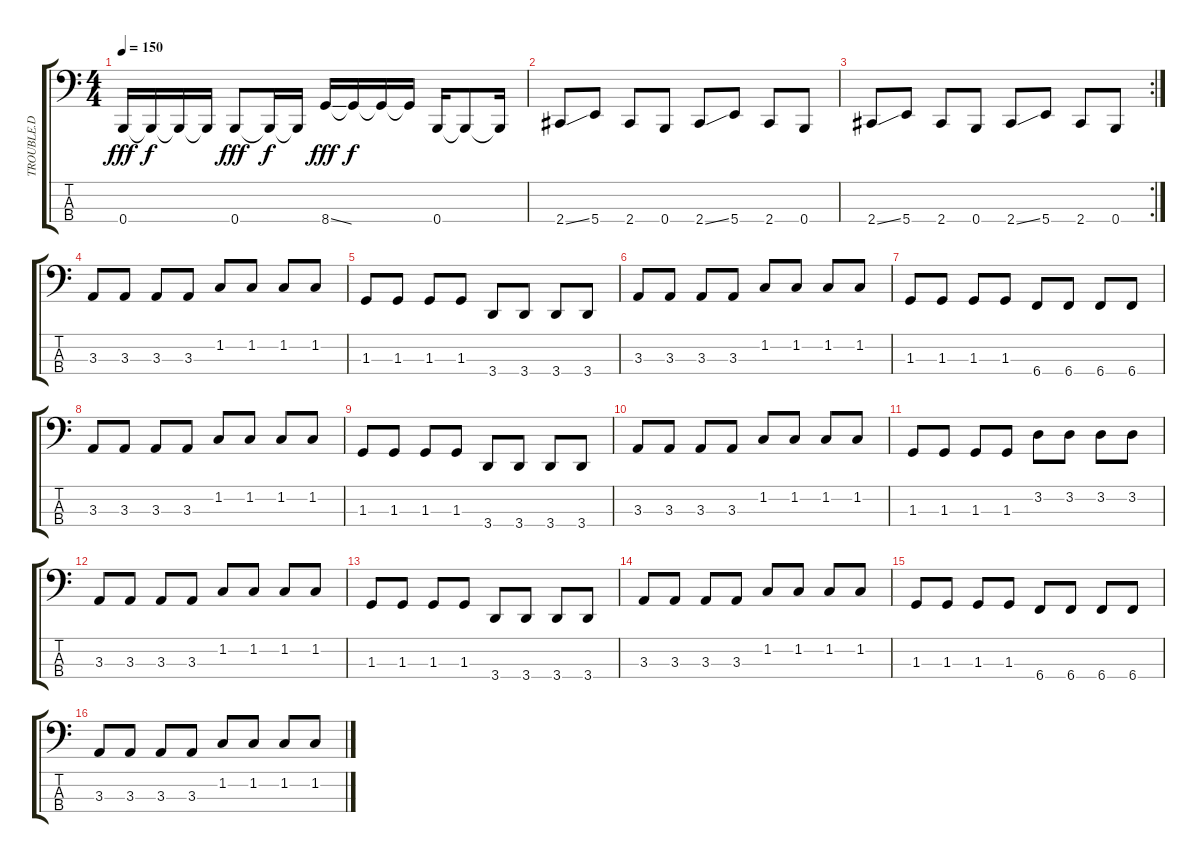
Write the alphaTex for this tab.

\track ("TROUBLE.D" "TROUBLE.D") {instrument electricbasspick}
\staff {score tabs}
\tuning (E2 B1 Gb1 B0) {hide}
\ts (4 4)
\tempo 150
\clef f4
\ks c
0.4.16{dy fff} 0.4{t}.16{dy f} 0.4{t}.16 0.4{t}.16 0.4.8{dy fff} 0.4{t}.16{dy f} 0.4{t}.16 8.4{ss}.16{dy fff} 8.4{t}.16{dy f} 8.4{t}.16 8.4{t}.16 0.4.16 0.4{t}.8 0.4{t}.16 |
2.4{ss}.8 5.4.8 2.4.8 0.4.8 2.4{ss}.8 5.4.8 2.4.8 0.4.8 |
\rc 2
2.4{ss}.8 5.4.8 2.4.8 0.4.8 2.4{ss}.8 5.4.8 2.4.8 0.4.8 |
3.3.8 3.3.8 3.3.8 3.3.8 1.2.8 1.2.8 1.2.8 1.2.8 |
1.3.8 1.3.8 1.3.8 1.3.8 3.4.8 3.4.8 3.4.8 3.4.8 |
3.3.8 3.3.8 3.3.8 3.3.8 1.2.8 1.2.8 1.2.8 1.2.8 |
1.3.8 1.3.8 1.3.8 1.3.8 6.4.8 6.4.8 6.4.8 6.4.8 |
3.3.8 3.3.8 3.3.8 3.3.8 1.2.8 1.2.8 1.2.8 1.2.8 |
1.3.8 1.3.8 1.3.8 1.3.8 3.4.8 3.4.8 3.4.8 3.4.8 |
3.3.8 3.3.8 3.3.8 3.3.8 1.2.8 1.2.8 1.2.8 1.2.8 |
1.3.8 1.3.8 1.3.8 1.3.8 3.2.8 3.2.8 3.2.8 3.2.8 |
3.3.8 3.3.8 3.3.8 3.3.8 1.2.8 1.2.8 1.2.8 1.2.8 |
1.3.8 1.3.8 1.3.8 1.3.8 3.4.8 3.4.8 3.4.8 3.4.8 |
3.3.8 3.3.8 3.3.8 3.3.8 1.2.8 1.2.8 1.2.8 1.2.8 |
1.3.8 1.3.8 1.3.8 1.3.8 6.4.8 6.4.8 6.4.8 6.4.8 |
3.3.8 3.3.8 3.3.8 3.3.8 1.2.8 1.2.8 1.2.8 1.2.8
